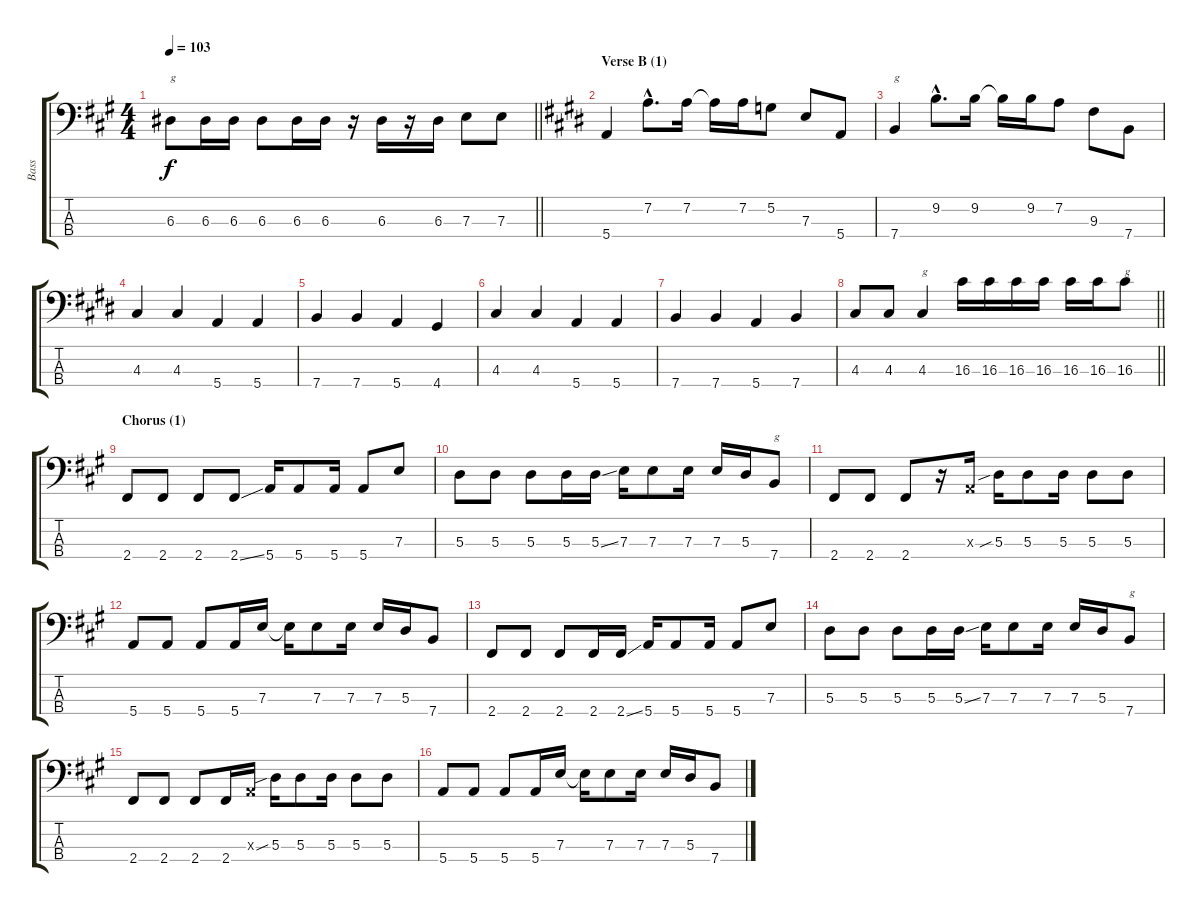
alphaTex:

\track ("Bass" "Bass") {instrument electricbassfinger}
\staff {score tabs}
\tuning (G2 D2 A1 E1) {hide}
\ts (4 4)
\tempo 103
\clef f4
\barLineRight lightlight
\ks f#minor
6.3.8{txt "g" dy f} 6.3.16 6.3.16 6.3.8 6.3.16 6.3.16 r.16 6.3.16 r.16 6.3.16 7.3.8 7.3.8 |
\section ("" "Verse B (1)")
\ks c#minor
5.4.4 7.2{hac}.8{d} 7.2.16 7.2{t}.16 7.2.16 5.2.8 7.3.8 5.4.8 |
7.4.4{txt "g"} 9.2{hac}.8{d} 9.2.16 9.2{t}.16 9.2.16 7.2.8 9.3.8 7.4.8 |
4.3.4 4.3.4 5.4.4 5.4.4 |
7.4.4 7.4.4 5.4.4 4.4.4 |
4.3.4 4.3.4 5.4.4 5.4.4 |
7.4.4 7.4.4 5.4.4 7.4.4 |
\barLineRight lightlight
4.3.8 4.3.8 4.3.4{txt "g"} 16.3.16 16.3.16 16.3.16 16.3.16 16.3.16 16.3.16 16.3.8{txt "g"} |
\section ("" "Chorus (1)")
\ks f#minor
2.4.8 2.4.8 2.4.8 2.4{ss}.8 5.4.16 5.4.8 5.4.16 5.4.8 7.3.8 |
5.3.8 5.3.8 5.3.8 5.3.16 5.3{ss}.16 7.3.16 7.3.8 7.3.16 7.3.16 5.3.16 7.4.8{txt "g"} |
2.4.8 2.4.8 2.4.8 r.16 0.3{x}.16 5.3{sib}.16 5.3.8 5.3.16 5.3.8 5.3.8 |
5.4.8 5.4.8 5.4.8 5.4.16 7.3.16 7.3{t}.16 7.3.8 7.3.16 7.3.16 5.3.16 7.4.8 |
2.4.8 2.4.8 2.4.8 2.4.16 2.4{ss}.16 5.4.16 5.4.8 5.4.16 5.4.8 7.3.8 |
5.3.8 5.3.8 5.3.8 5.3.16 5.3{ss}.16 7.3.16 7.3.8 7.3.16 7.3.16 5.3.16 7.4.8{txt "g"} |
2.4.8 2.4.8 2.4.8 2.4.16 0.3{x}.16 5.3{sib}.16 5.3.8 5.3.16 5.3.8 5.3.8 |
5.4.8 5.4.8 5.4.8 5.4.16 7.3.16 7.3{t}.16 7.3.8 7.3.16 7.3.16 5.3.16 7.4.8
